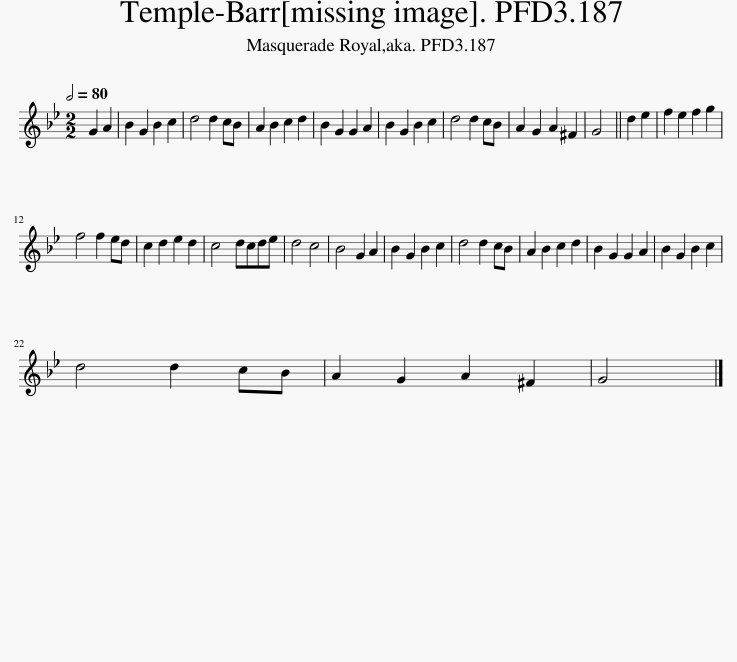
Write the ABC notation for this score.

X:1
L:1/8
Q:1/2=80
M:2/2
I:linebreak $
K:Gmin
V:1 treble
V:1
 G2 A2 | B2 G2 B2 c2 | d4 d2 cB | A2 B2 c2 d2 | B2 G2 G2 A2 | %5
 B2 G2 B2 c2 | d4 d2 cB | A2 G2 A2 ^F2 | G4 || d2 e2 | %10
 f2 e2 f2 g2 |$ f4 f2 ed | c2 d2 e2 d2 | c4 dcde | d4 c4 | %15
 B4 G2 A2 | B2 G2 B2 c2 | d4 d2 cB | A2 B2 c2 d2 | B2 G2 G2 A2 | %20
 B2 G2 B2 c2 |$ d4 d2 cB | A2 G2 A2 ^F2 | G4 |] %24
